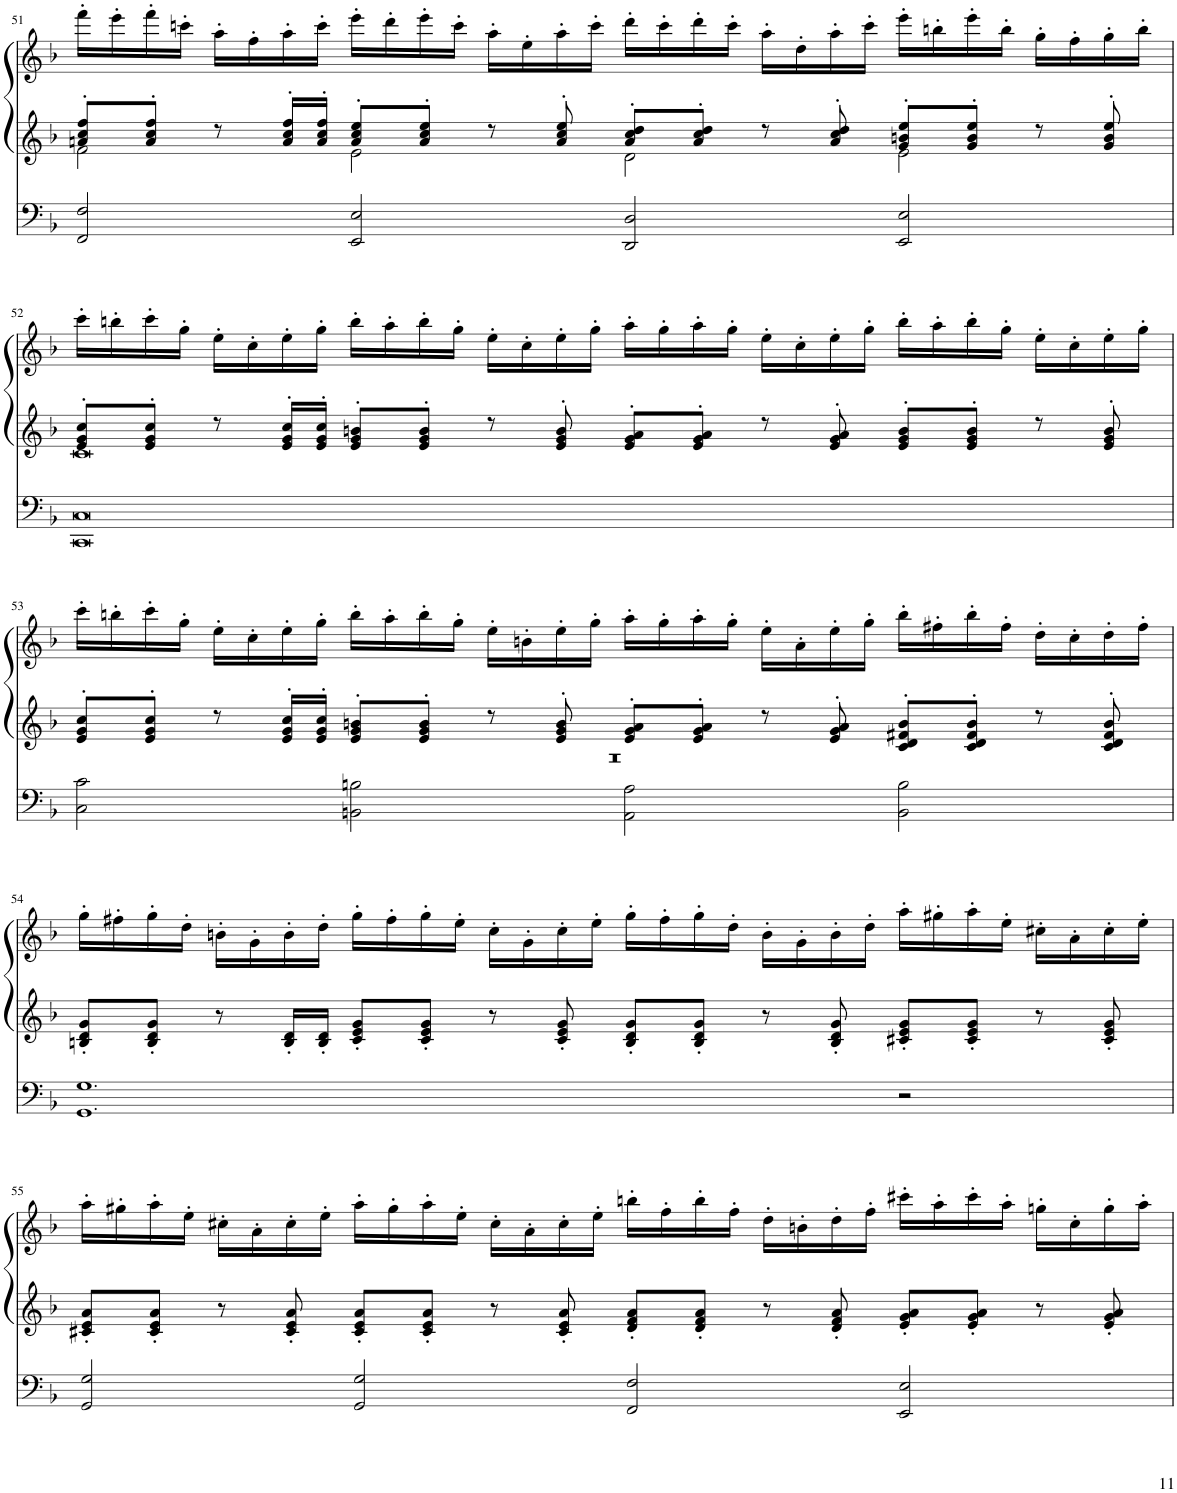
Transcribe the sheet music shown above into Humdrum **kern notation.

**kern	**kern	**kern
*part1	*part1	*part1
*staff3	*staff2	*staff1
*I"Pipe Organ	*	*
*I'Org.	*	*
!!LO:PB:g=z
*clefF4	*clefG2	*clefG2
*k[b-]	*k[b-]	*k[b-]
*M4/2	*M4/2	*M4/2
=51	=51	=51
*	*^	*
2FF/ 2F/	8an/' 8cc/' 8ff/'L	2f\	16fff'\LL
.	.	.	16eee'\
.	8a/' 8cc/' 8ff/'J	.	16fff'\
.	.	.	16cccn'\JJ
.	8r	.	16aa'\LL
.	.	.	16ff'\
.	16a/' 16cc/' 16ff/'LL	.	16aa'\
.	16a/' 16cc/' 16ff/'JJ	.	16ccc'\JJ
2EE/ 2E/	8a/' 8cc/' 8ee/'L	2e\	16eee'\LL
.	.	.	16ddd'\
.	8a/' 8cc/' 8ee/'J	.	16eee'\
.	.	.	16ccc'\JJ
.	8r	.	16aa'\LL
.	.	.	16ee'\
.	8a/' 8cc/' 8ee/'	.	16aa'\
.	.	.	16ccc'\JJ
2DD/ 2D/	8a/' 8cc/' 8dd/'L	2d\	16ddd'\LL
.	.	.	16ccc'\
.	8a/' 8cc/' 8dd/'J	.	16ddd'\
.	.	.	16ccc'\JJ
.	8r	.	16aa'\LL
.	.	.	16dd'\
.	8a/' 8cc/' 8dd/'	.	16aa'\
.	.	.	16ccc'\JJ
2EE/ 2E/	8g/' 8bn/' 8ee/'L	2e\	16eee'\LL
.	.	.	16bbn'\
.	8g/' 8b/' 8ee/'J	.	16eee'\
.	.	.	16bb'\JJ
.	8r	.	16gg'\LL
.	.	.	16ff'\
.	8g/' 8b/' 8ee/'	.	16gg'\
.	.	.	16bb'\JJ
!!LO:LB:g=z
=52	=52	=52	=52
0CC 0C	8e/' 8g/' 8cc/'L	0c	16ccc'\LL
.	.	.	16bbn'\
.	8e/' 8g/' 8cc/'J	.	16ccc'\
.	.	.	16gg'\JJ
.	8r	.	16ee'\LL
.	.	.	16cc'\
.	16e/' 16g/' 16cc/'LL	.	16ee'\
.	16e/' 16g/' 16cc/'JJ	.	16gg'\JJ
.	8e/' 8g/' 8bn/'L	.	16bb'\LL
.	.	.	16aa'\
.	8e/' 8g/' 8b/'J	.	16bb'\
.	.	.	16gg'\JJ
.	8r	.	16ee'\LL
.	.	.	16cc'\
.	8e/' 8g/' 8b/'	.	16ee'\
.	.	.	16gg'\JJ
.	8e/' 8g/' 8a/'L	.	16aa'\LL
.	.	.	16gg'\
.	8e/' 8g/' 8a/'J	.	16aa'\
.	.	.	16gg'\JJ
.	8r	.	16ee'\LL
.	.	.	16cc'\
.	8e/' 8g/' 8a/'	.	16ee'\
.	.	.	16gg'\JJ
.	8e/' 8g/' 8b/'L	.	16bb'\LL
.	.	.	16aa'\
.	8e/' 8g/' 8b/'J	.	16bb'\
.	.	.	16gg'\JJ
.	8r	.	16ee'\LL
.	.	.	16cc'\
.	8e/' 8g/' 8b/'	.	16ee'\
.	.	.	16gg'\JJ
!!LO:LB:g=z
=53	=53	=53	=53
2C\ 2c\	8e/' 8g/' 8cc/'L	0r	16ccc'\LL
.	.	.	16bbn'\
.	8e/' 8g/' 8cc/'J	.	16ccc'\
.	.	.	16gg'\JJ
.	8r	.	16ee'\LL
.	.	.	16cc'\
.	16e/' 16g/' 16cc/'LL	.	16ee'\
.	16e/' 16g/' 16cc/'JJ	.	16gg'\JJ
2BBn\ 2Bn\	8e/' 8g/' 8bn/'L	.	16bb'\LL
.	.	.	16aa'\
.	8e/' 8g/' 8b/'J	.	16bb'\
.	.	.	16gg'\JJ
.	8r	.	16ee'\LL
.	.	.	16bn'\
.	8e/' 8g/' 8b/'	.	16ee'\
.	.	.	16gg'\JJ
2AA\ 2A\	8e/' 8g/' 8a/'L	.	16aa'\LL
.	.	.	16gg'\
.	8e/' 8g/' 8a/'J	.	16aa'\
.	.	.	16gg'\JJ
.	8r	.	16ee'\LL
.	.	.	16a'\
.	8e/' 8g/' 8a/'	.	16ee'\
.	.	.	16gg'\JJ
2BB\ 2B\	8c/' 8d/' 8f#X/' 8b/'L	.	16bb'\LL
.	.	.	16ff#X'\
.	8c/' 8d/' 8f#/' 8b/'J	.	16bb'\
.	.	.	16ff#'\JJ
.	8r	.	16dd'\LL
.	.	.	16cc'\
.	8c/' 8d/' 8f#/' 8b/'	.	16dd'\
.	.	.	16ff#'\JJ
*	*v	*v	*
!!LO:LB:g=z
=54	=54	=54
1.GG 1.G	8Bn/' 8d/' 8g/'L	16gg'\LL
.	.	16ff#X'\
.	8B/' 8d/' 8g/'J	16gg'\
.	.	16dd'\JJ
.	8r	16bn'\LL
.	.	16g'\
.	16B/' 16d/'LL	16b'\
.	16B/' 16d/'JJ	16dd'\JJ
.	8c/' 8e/' 8g/'L	16gg'\LL
.	.	16ff#'\
.	8c/' 8e/' 8g/'J	16gg'\
.	.	16ee'\JJ
.	8r	16cc'\LL
.	.	16g'\
.	8c/' 8e/' 8g/'	16cc'\
.	.	16ee'\JJ
.	8B/' 8d/' 8g/'L	16gg'\LL
.	.	16ff#'\
.	8B/' 8d/' 8g/'J	16gg'\
.	.	16dd'\JJ
.	8r	16b'\LL
.	.	16g'\
.	8B/' 8d/' 8g/'	16b'\
.	.	16dd'\JJ
2r	8c#X/' 8e/' 8g/'L	16aa'\LL
.	.	16gg#X'\
.	8c#/' 8e/' 8g/'J	16aa'\
.	.	16ee'\JJ
.	8r	16cc#X'\LL
.	.	16a'\
.	8c#/' 8e/' 8g/'	16cc#'\
.	.	16ee'\JJ
!!LO:LB:g=z
=55	=55	=55
2GG/ 2G/	8c#X/' 8e/' 8a/'L	16aa'\LL
.	.	16gg#X'\
.	8c#/' 8e/' 8a/'J	16aa'\
.	.	16ee'\JJ
.	8r	16cc#X'\LL
.	.	16a'\
.	8c#/' 8e/' 8a/'	16cc#'\
.	.	16ee'\JJ
2GG/ 2G/	8c#/' 8e/' 8a/'L	16aa'\LL
.	.	16gg#'\
.	8c#/' 8e/' 8a/'J	16aa'\
.	.	16ee'\JJ
.	8r	16cc#'\LL
.	.	16a'\
.	8c#/' 8e/' 8a/'	16cc#'\
.	.	16ee'\JJ
2FF/ 2F/	8d/' 8f/' 8a/'L	16bbn'\LL
.	.	16ff'\
.	8d/' 8f/' 8a/'J	16bb'\
.	.	16ff'\JJ
.	8r	16dd'\LL
.	.	16bn'\
.	8d/' 8f/' 8a/'	16dd'\
.	.	16ff'\JJ
2EE/ 2E/	8e/' 8g/' 8a/'L	16ccc#X'\LL
.	.	16aa'\
.	8e/' 8g/' 8a/'J	16ccc#'\
.	.	16aa'\JJ
.	8r	16ggn'\LL
.	.	16cc#'\
.	8e/' 8g/' 8a/'	16gg'\
.	.	16aa'\JJ
=	=	=
*-	*-	*-
